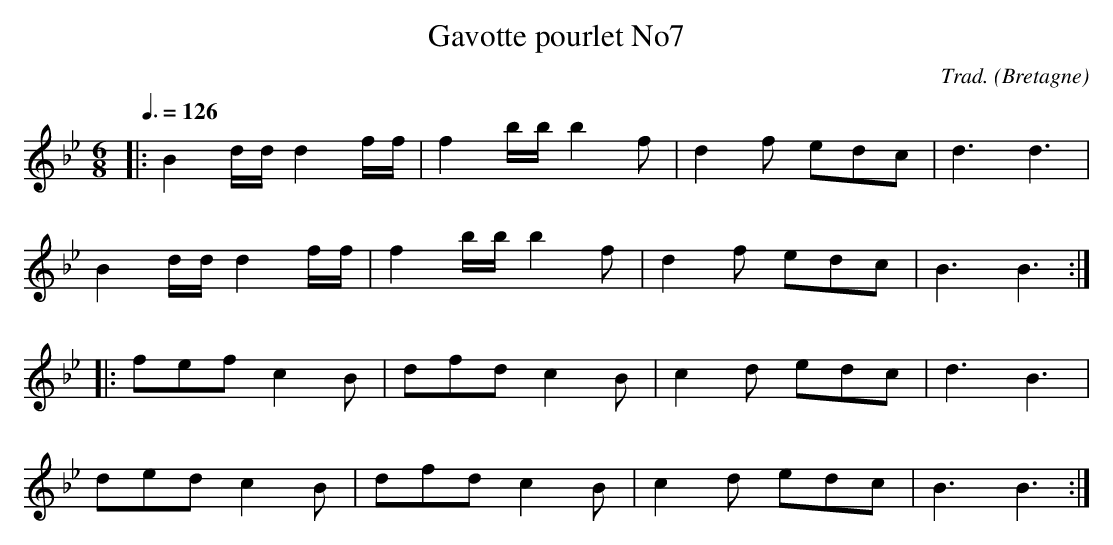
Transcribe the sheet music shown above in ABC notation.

X:1
T:Gavotte pourlet No7
C:Trad.
O:Bretagne
M:6/8
L:1/16
Q:3/8=126
K:Bbmaj
|: B4dd d4ff | f4bb b4f2 | d4f2 e2d2c2 | d6 d6 |
B4dd d4ff | f4bb b4f2 | d4f2 e2d2c2 | B6 B6 ::
f2e2f2 c4B2 | d2f2d2 c4B2 | c4d2 e2d2c2 | d6 B6 |
d2e2d2 c4 B2 | d2f2d2 c4B2 | c4d2 e2d2c2 | B6 B6 :|
